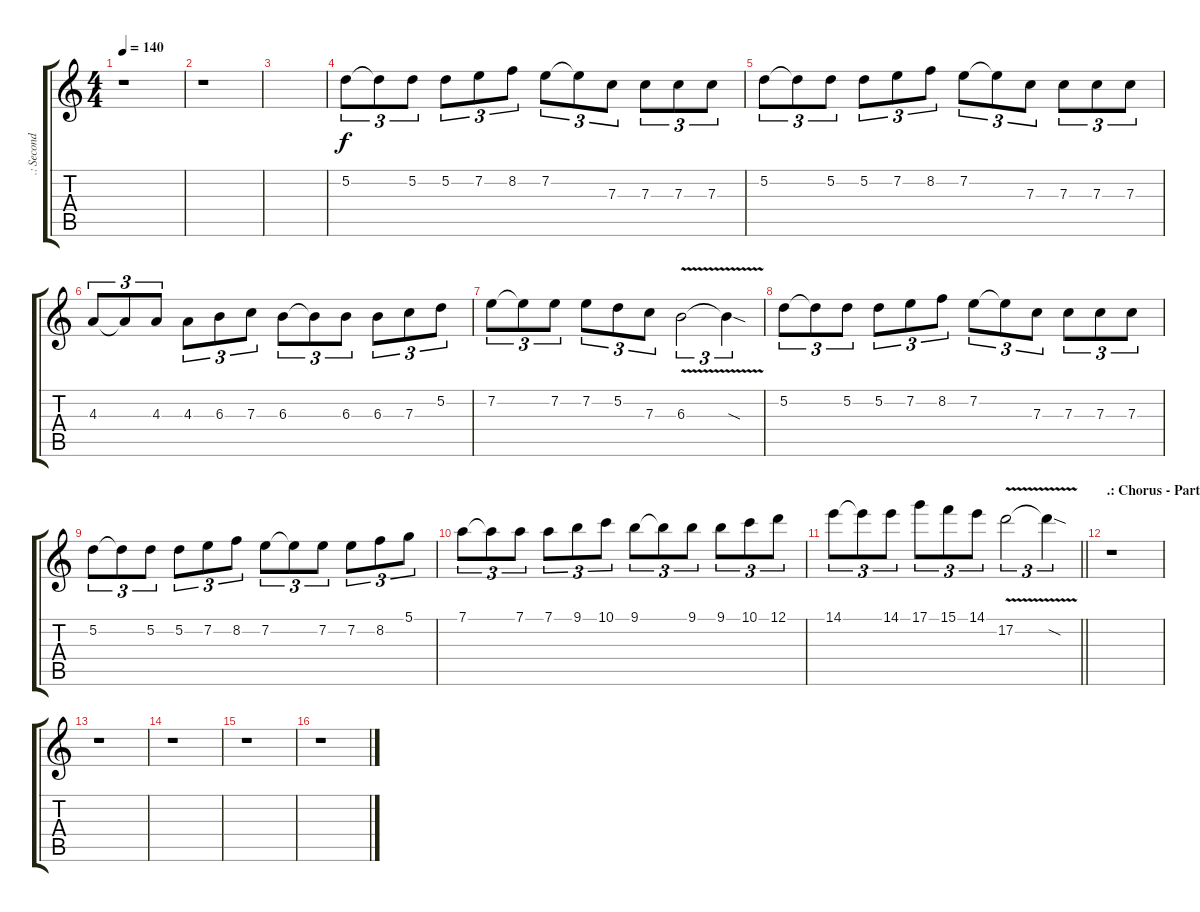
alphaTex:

\track (".: Second Lead Guitar :." ".: Second ") {mute instrument overdrivenguitar}
\staff {score tabs}
\tuning (D4 A3 F3 C3 G2 D2) {hide}
\ts (4 4)
\tempo 140
\clef g2
\ks c
r.1{dy f} |
r.1 |
|
5.2.8{tu (3 2)} 5.2{t}.8{tu (3 2)} 5.2.8{tu (3 2)} 5.2.8{tu (3 2)} 7.2.8{tu (3 2)} 8.2.8{tu (3 2)} 7.2.8{tu (3 2)} 7.2{t}.8{tu (3 2)} 7.3.8{tu (3 2)} 7.3.8{tu (3 2)} 7.3.8{tu (3 2)} 7.3.8{tu (3 2)} |
5.2.8{tu (3 2)} 5.2{t}.8{tu (3 2)} 5.2.8{tu (3 2)} 5.2.8{tu (3 2)} 7.2.8{tu (3 2)} 8.2.8{tu (3 2)} 7.2.8{tu (3 2)} 7.2{t}.8{tu (3 2)} 7.3.8{tu (3 2)} 7.3.8{tu (3 2)} 7.3.8{tu (3 2)} 7.3.8{tu (3 2)} |
4.3.8{tu (3 2)} 4.3{t}.8{tu (3 2)} 4.3.8{tu (3 2)} 4.3.8{tu (3 2)} 6.3.8{tu (3 2)} 7.3.8{tu (3 2)} 6.3.8{tu (3 2)} 6.3{t}.8{tu (3 2)} 6.3.8{tu (3 2)} 6.3.8{tu (3 2)} 7.3.8{tu (3 2)} 5.2.8{tu (3 2)} |
7.2.8{tu (3 2)} 7.2{t}.8{tu (3 2)} 7.2.8{tu (3 2)} 7.2.8{tu (3 2)} 5.2.8{tu (3 2)} 7.3.8{tu (3 2)} 6.3{v}.2{tu (3 2)} 6.3{sod t}.4{tu (3 2)} |
5.2.8{tu (3 2)} 5.2{t}.8{tu (3 2)} 5.2.8{tu (3 2)} 5.2.8{tu (3 2)} 7.2.8{tu (3 2)} 8.2.8{tu (3 2)} 7.2.8{tu (3 2)} 7.2{t}.8{tu (3 2)} 7.3.8{tu (3 2)} 7.3.8{tu (3 2)} 7.3.8{tu (3 2)} 7.3.8{tu (3 2)} |
5.2.8{tu (3 2)} 5.2{t}.8{tu (3 2)} 5.2.8{tu (3 2)} 5.2.8{tu (3 2)} 7.2.8{tu (3 2)} 8.2.8{tu (3 2)} 7.2.8{tu (3 2)} 7.2{t}.8{tu (3 2)} 7.2.8{tu (3 2)} 7.2.8{tu (3 2)} 8.2.8{tu (3 2)} 5.1.8{tu (3 2)} |
7.1.8{tu (3 2)} 7.1{t}.8{tu (3 2)} 7.1.8{tu (3 2)} 7.1.8{tu (3 2)} 9.1.8{tu (3 2)} 10.1.8{tu (3 2)} 9.1.8{tu (3 2)} 9.1{t}.8{tu (3 2)} 9.1.8{tu (3 2)} 9.1.8{tu (3 2)} 10.1.8{tu (3 2)} 12.1.8{tu (3 2)} |
\barLineRight lightlight
14.1.8{tu (3 2)} 14.1{t}.8{tu (3 2)} 14.1.8{tu (3 2)} 17.1.8{tu (3 2)} 15.1.8{tu (3 2)} 14.1.8{tu (3 2)} 17.2{v}.2{tu (3 2)} 17.2{sod t}.4{tu (3 2)} |
\section ("" ".: Chorus - Part III :.")
r.1 |
r.1 |
r.1 |
r.1 |
r.1
